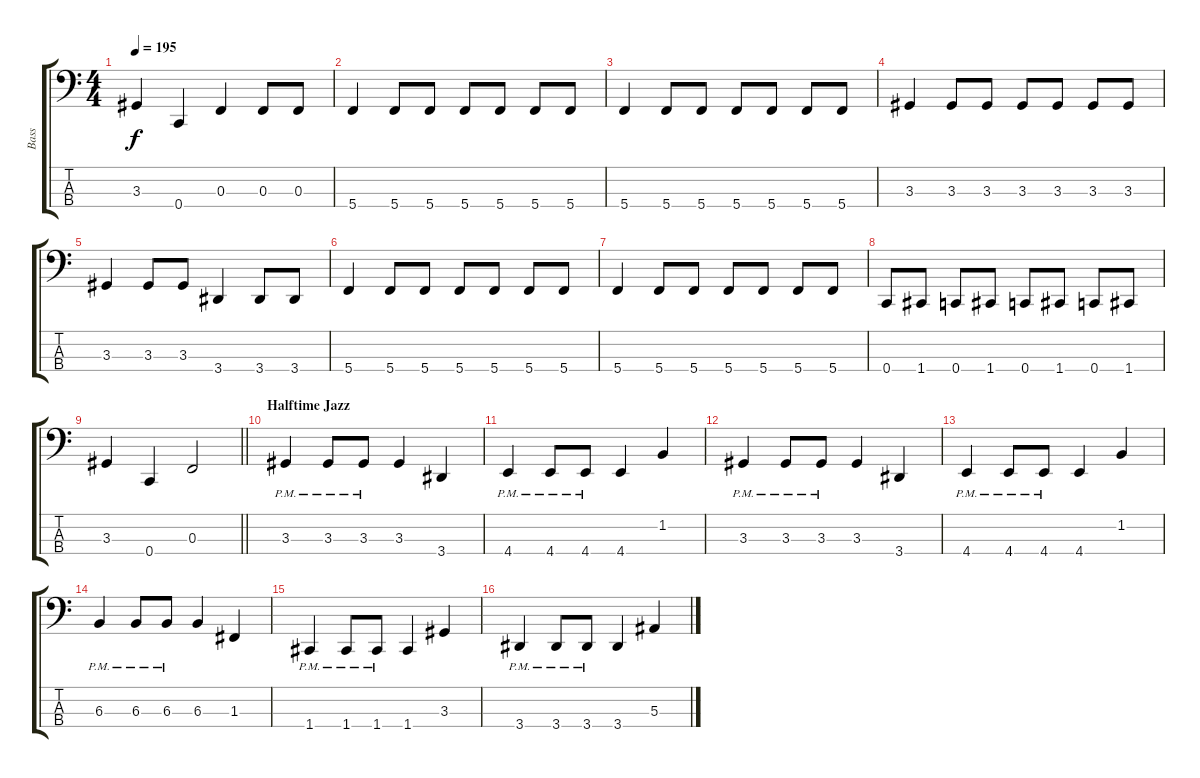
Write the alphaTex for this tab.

\track ("Bass" "Bass") {instrument electricbasspick}
\staff {score tabs}
\tuning (Eb2 Bb1 F1 C1) {hide}
\ts (4 4)
\tempo 195
\clef f4
\ks c
3.3.4{dy f} 0.4.4 0.3.4 0.3.8 0.3.8 |
5.4.4 5.4.8 5.4.8 5.4.8 5.4.8 5.4.8 5.4.8 |
5.4.4 5.4.8 5.4.8 5.4.8 5.4.8 5.4.8 5.4.8 |
3.3.4 3.3.8 3.3.8 3.3.8 3.3.8 3.3.8 3.3.8 |
3.3.4 3.3.8 3.3.8 3.4.4 3.4.8 3.4.8 |
5.4.4 5.4.8 5.4.8 5.4.8 5.4.8 5.4.8 5.4.8 |
5.4.4 5.4.8 5.4.8 5.4.8 5.4.8 5.4.8 5.4.8 |
0.4.8 1.4.8 0.4.8 1.4.8 0.4.8 1.4.8 0.4.8 1.4.8 |
\barLineRight lightlight
3.3.4 0.4.4 0.3.2 |
\section ("" "Halftime Jazz")
3.3{pm}.4 3.3{pm}.8 3.3{pm}.8 3.3.4 3.4.4 |
4.4{pm}.4 4.4{pm}.8 4.4{pm}.8 4.4.4 1.2.4 |
3.3{pm}.4 3.3{pm}.8 3.3{pm}.8 3.3.4 3.4.4 |
4.4{pm}.4 4.4{pm}.8 4.4{pm}.8 4.4.4 1.2.4 |
6.3{pm}.4 6.3{pm}.8 6.3{pm}.8 6.3.4 1.3.4 |
1.4{pm}.4 1.4{pm}.8 1.4{pm}.8 1.4.4 3.3.4 |
3.4{pm}.4 3.4{pm}.8 3.4{pm}.8 3.4.4 5.3.4
